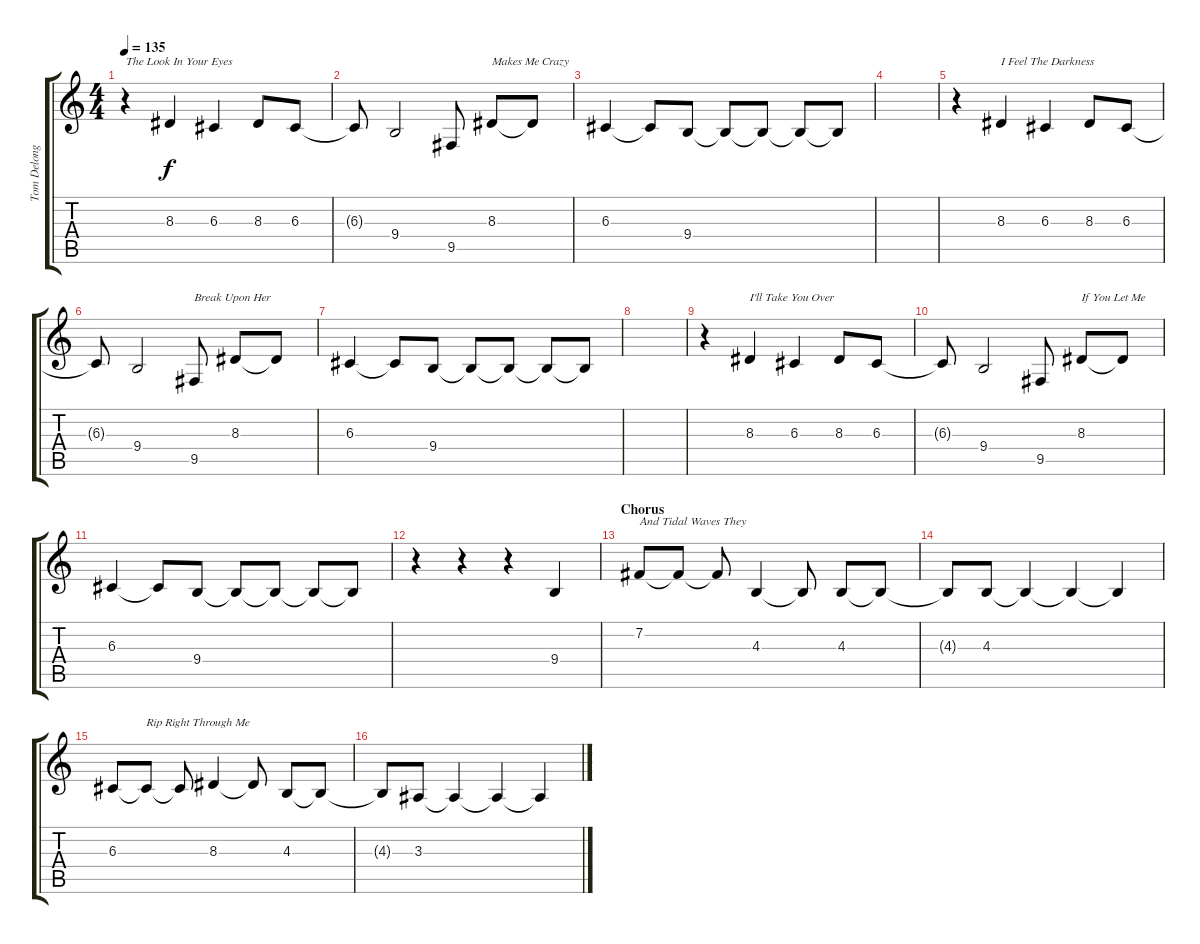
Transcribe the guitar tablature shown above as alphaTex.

\track ("Tom Delonge Vocals" "Tom Delong") {instrument flute}
\staff {score tabs}
\tuning (E4 B3 G3 D3 A2 E2) {hide}
\ts (4 4)
\tempo 135
\clef g2
\ks c
r.4{txt "The Look In Your Eyes" dy f} 8.3.4 6.3.4 8.3.8 6.3.8 |
6.3{t}.8 9.4.2 9.5.8 8.3.8{txt "Makes Me Crazy"} 8.3{t}.8 |
6.3.4 6.3{t}.8 9.4.8 9.4{t}.8 9.4{t}.8 9.4{t}.8 9.4{t}.8 |
|
r.4 8.3.4{txt "I Feel The Darkness"} 6.3.4 8.3.8 6.3.8 |
6.3{t}.8 9.4.2 9.5.8{txt "Break Upon Her"} 8.3.8 8.3{t}.8 |
6.3.4 6.3{t}.8 9.4.8 9.4{t}.8 9.4{t}.8 9.4{t}.8 9.4{t}.8 |
|
r.4 8.3.4{txt "I'll Take You Over"} 6.3.4 8.3.8 6.3.8 |
6.3{t}.8 9.4.2 9.5.8 8.3.8{txt "If You Let Me"} 8.3{t}.8 |
6.3.4 6.3{t}.8 9.4.8 9.4{t}.8 9.4{t}.8 9.4{t}.8 9.4{t}.8 |
r.4 r.4 r.4 9.4.4 |
\section ("" "Chorus")
7.2.8{txt "And Tidal Waves They"} 7.2{t}.8 7.2{t}.8 4.3.4 4.3{t}.8 4.3.8 4.3{t}.8 |
4.3{t}.8 4.3.8 4.3{t}.4 4.3{t}.4 4.3{t}.4 |
6.3.8 6.3{t}.8{txt "Rip Right Through Me"} 6.3{t}.8 8.3.4 8.3{t}.8 4.3.8 4.3{t}.8 |
4.3{t}.8 3.3.8 3.3{t}.4 3.3{t}.4 3.3{t}.4
